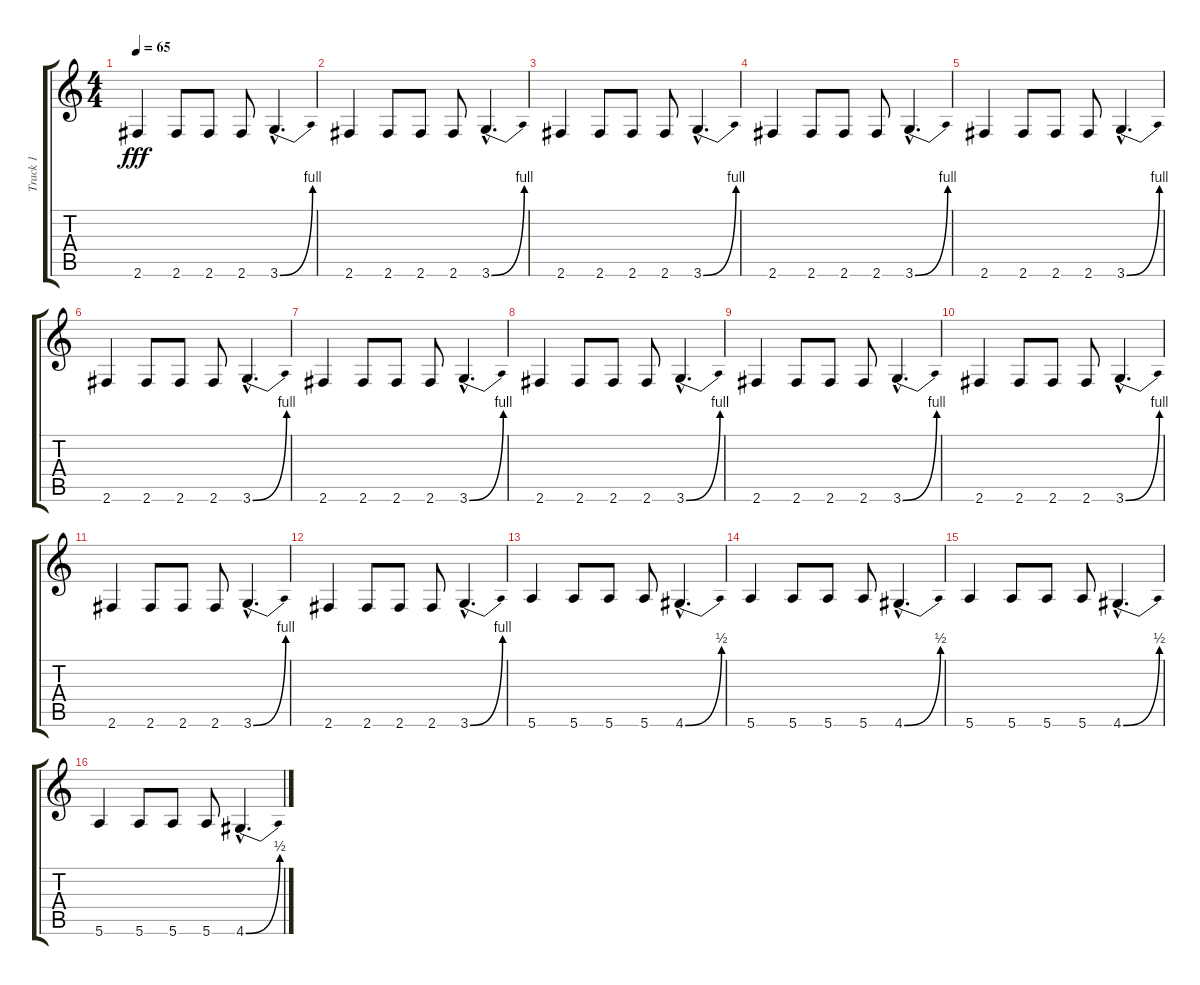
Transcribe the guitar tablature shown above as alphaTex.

\track ("Track 1" "Track 1") {instrument distortionguitar}
\staff {score tabs}
\tuning (E4 B3 G3 D3 A2 E2) {hide}
\ts (4 4)
\tempo 65
\clef g2
\ks c
2.6.4{dy fff instrument distortionguitar} 2.6.8 2.6.8 2.6.8 3.6{be (bend 0 0 60 4) hac}.4{d} |
2.6.4 2.6.8 2.6.8 2.6.8 3.6{be (bend 0 0 60 4) hac}.4{d} |
2.6.4 2.6.8 2.6.8 2.6.8 3.6{be (bend 0 0 60 4) hac}.4{d} |
2.6.4 2.6.8 2.6.8 2.6.8 3.6{be (bend 0 0 60 4) hac}.4{d} |
2.6.4 2.6.8 2.6.8 2.6.8 3.6{be (bend 0 0 60 4) hac}.4{d} |
2.6.4 2.6.8 2.6.8 2.6.8 3.6{be (bend 0 0 60 4) hac}.4{d} |
2.6.4 2.6.8 2.6.8 2.6.8 3.6{be (bend 0 0 60 4) hac}.4{d} |
2.6.4 2.6.8 2.6.8 2.6.8 3.6{be (bend 0 0 60 4) hac}.4{d} |
2.6.4 2.6.8 2.6.8 2.6.8 3.6{be (bend 0 0 60 4) hac}.4{d} |
2.6.4 2.6.8 2.6.8 2.6.8 3.6{be (bend 0 0 60 4) hac}.4{d} |
2.6.4 2.6.8 2.6.8 2.6.8 3.6{be (bend 0 0 60 4) hac}.4{d} |
2.6.4 2.6.8 2.6.8 2.6.8 3.6{be (bend 0 0 60 4) hac}.4{d} |
5.6.4 5.6.8 5.6.8 5.6.8 4.6{be (bend 0 0 60 2) hac}.4{d} |
5.6.4 5.6.8 5.6.8 5.6.8 4.6{be (bend 0 0 60 2) hac}.4{d} |
5.6.4 5.6.8 5.6.8 5.6.8 4.6{be (bend 0 0 60 2) hac}.4{d} |
5.6.4 5.6.8 5.6.8 5.6.8 4.6{be (bend 0 0 60 2) hac}.4{d}
